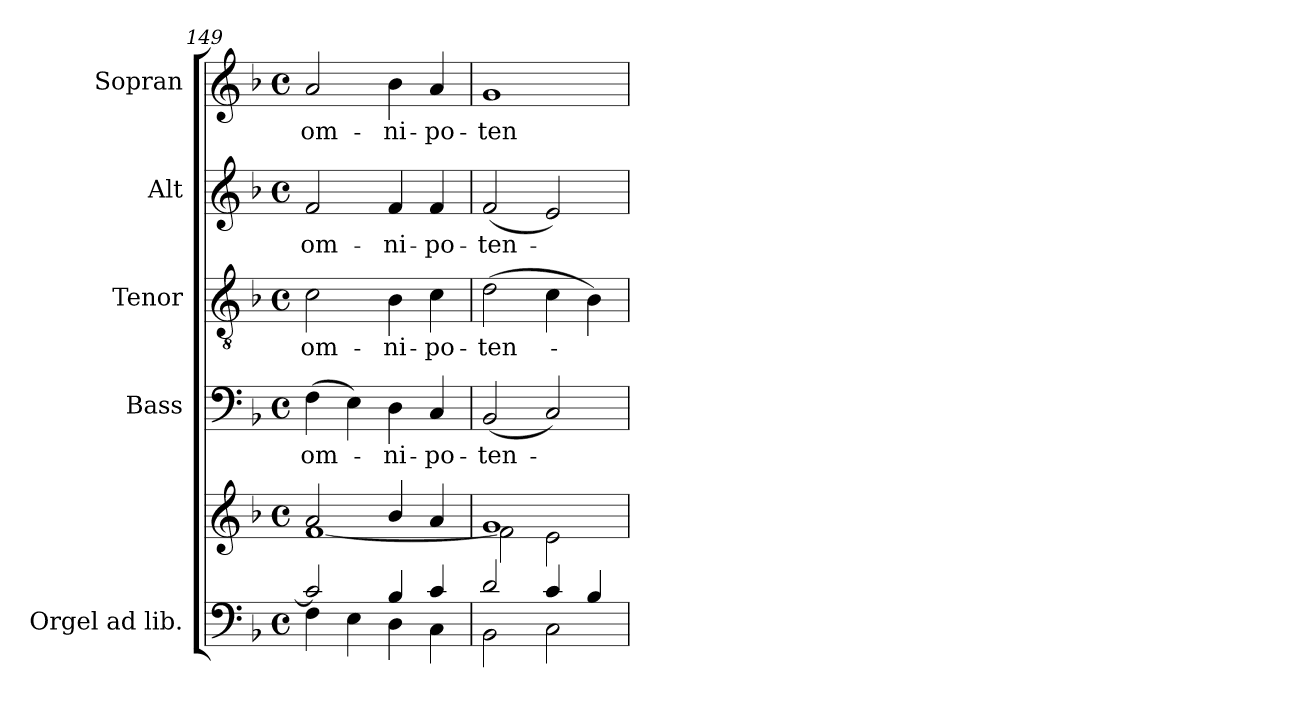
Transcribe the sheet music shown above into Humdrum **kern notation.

**kern	**kern	**kern	**text	**kern	**text	**kern	**text	**kern	**text
*part5	*part5	*part4	*part4	*part3	*part3	*part2	*part2	*part1	*part1
*staff6	*staff5	*staff4	*staff4	*staff3	*staff3	*staff2	*staff2	*staff1	*staff1
*I"Orgel ad lib.	*	*I"Bass	*	*I"Tenor	*	*I"Alt	*	*I"Sopran	*
*	*	*I'B.	*	*I'T.	*	*I'A.	*	*I'S.	*
*clefF4	*clefG2	*clefF4	*	*clefGv2	*	*clefG2	*	*clefG2	*
*k[b-]	*k[b-]	*k[b-]	*	*k[b-]	*	*k[b-]	*	*k[b-]	*
*F:	*F:	*F:	*	*F:	*	*F:	*	*F:	*
*M4/4	*M4/4	*M4/4	*	*M4/4	*	*M4/4	*	*M4/4	*
*met(c)	*met(c)	*met(c)	*	*met(c)	*	*met(c)	*	*met(c)	*
=149	=149	=149	=149	=149	=149	=149	=149	=149	=149
*^	*^	*	*	*	*	*	*	*	*
!	!	!	!	!	!LO:LY:b	!	!LO:LY:b	!	!LO:LY:b	!	!LO:LY:b
2c/]	4F\	2a/	[<1f	(>4F\	om-	2c\	om-	2f/	om-	2a/	om-
.	4E\	.	.	4E\)	.	.	.	.	.	.	.
!	!	!	!	!	!LO:LY:b	!	!LO:LY:b	!	!LO:LY:b	!	!LO:LY:b
4B-/	4D\	4b-/	.	4D\	-ni-	4B-\	-ni-	4f/	-ni-	4b-\	-ni-
!	!	!	!	!	!LO:LY:b	!	!LO:LY:b	!	!LO:LY:b	!	!LO:LY:b
4c/	4C\	4a/	.	4C/	-po-	4c\	-po-	4f/	-po-	4a/	-po-
=150	=150	=150	=150	=150	=150	=150	=150	=150	=150	=150	=150
!	!	!	!	!	!LO:LY:b	!	!LO:LY:b	!	!LO:LY:b	!	!LO:LY:b
2d/	2BB-\	1g	2f\]	(<2BB-/	-ten-	(>2d\	-ten-	(<2f/	-ten-	1g	-ten-
4c/	2C\	.	2e\	2C/)	.	4c\	.	2e/)	.	.	.
4B-/	.	.	.	.	.	4B-\)	.	.	.	.	.
*v	*v	*	*	*	*	*	*	*	*	*	*
*	*v	*v	*	*	*	*	*	*	*	*
=	=	=	=	=	=	=	=	=	=
*-	*-	*-	*-	*-	*-	*-	*-	*-	*-
